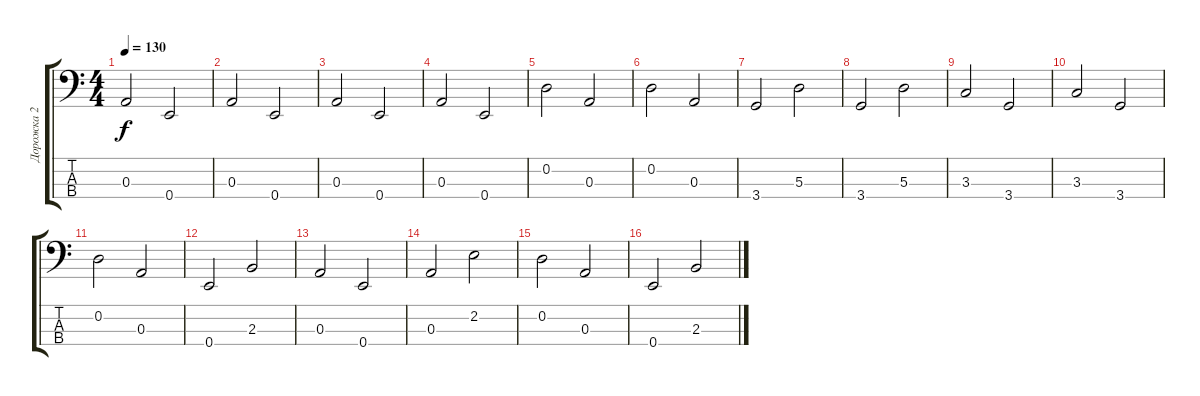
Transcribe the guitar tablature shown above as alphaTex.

\track ("Дорожка 2" "Дорожка 2") {instrument electricbasspick}
\staff {score tabs}
\tuning (G2 D2 A1 E1) {hide}
\ts (4 4)
\tempo 130
\clef f4
\ks c
0.3.2{dy f instrument electricbasspick} 0.4.2 |
0.3.2 0.4.2 |
0.3.2 0.4.2 |
0.3.2 0.4.2 |
0.2.2 0.3.2 |
0.2.2 0.3.2 |
3.4.2 5.3.2 |
3.4.2 5.3.2 |
3.3.2 3.4.2 |
3.3.2 3.4.2 |
0.2.2 0.3.2 |
0.4.2 2.3.2 |
0.3.2 0.4.2 |
0.3.2 2.2.2 |
0.2.2 0.3.2 |
0.4.2 2.3.2
